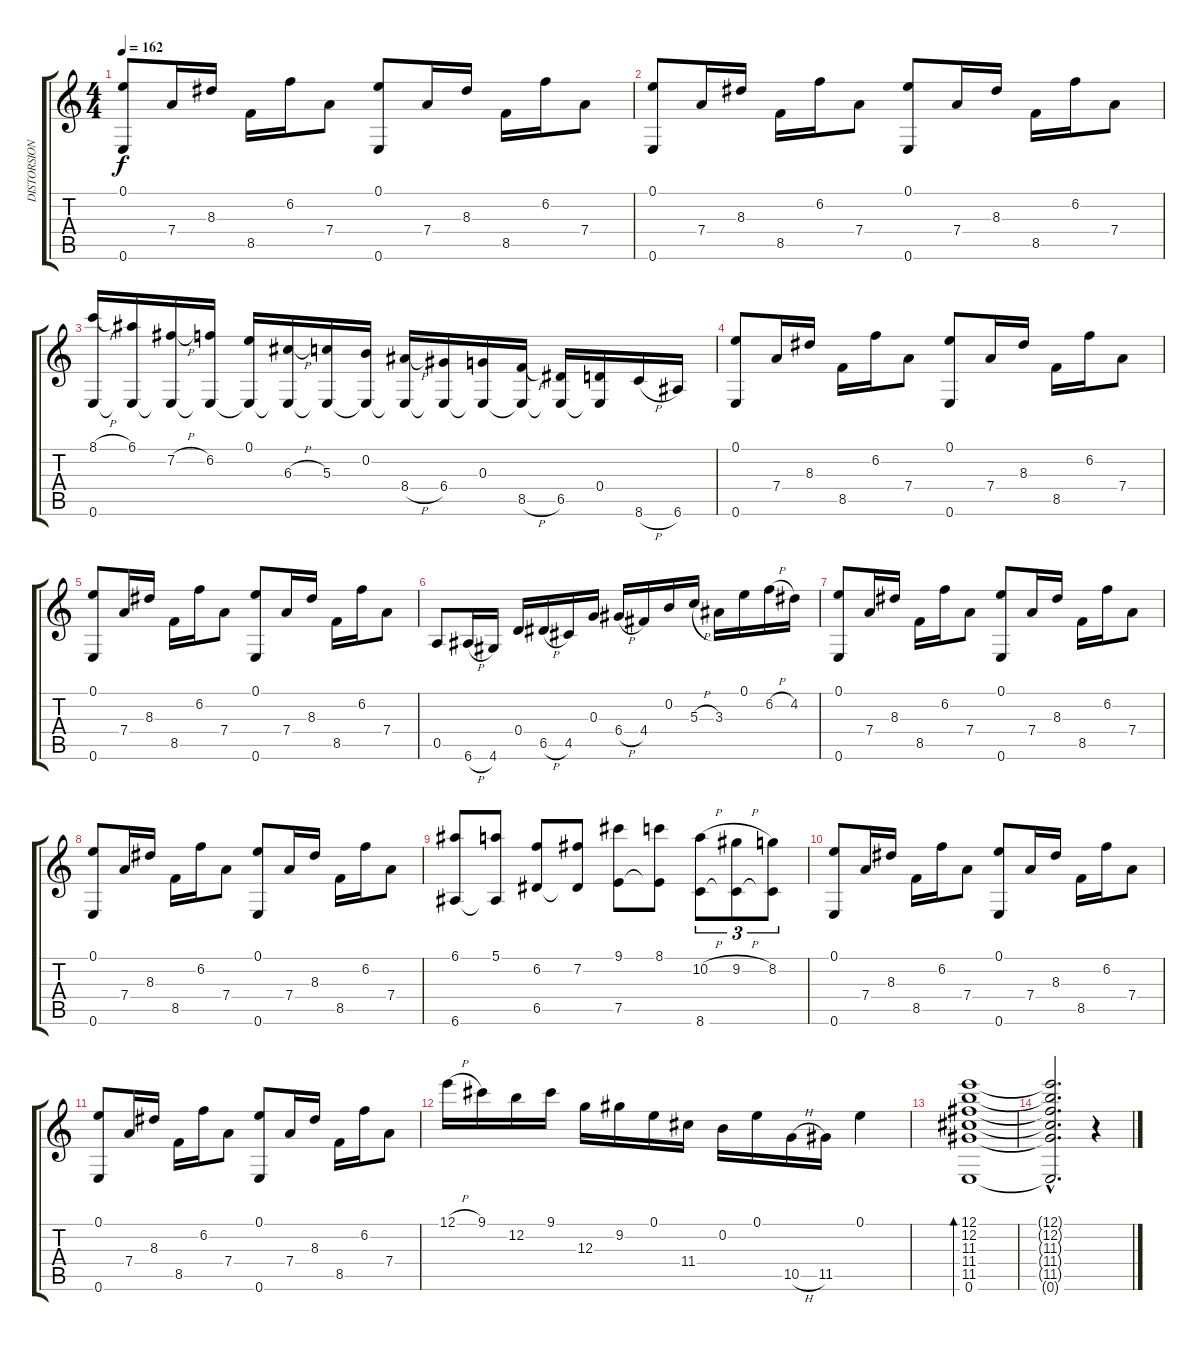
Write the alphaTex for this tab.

\track ("DISTORSION" "DISTORSION") {instrument distortionguitar}
\staff {score tabs}
\tuning (E4 B3 G3 D3 A2 E2) {hide}
\ts (4 4)
\tempo 162
\clef g2
\ks c
(0.1 0.6).8{dy f instrument distortionguitar} 7.4.16 8.3.16 8.5.16 6.2.16 7.4.8 (0.1 0.6).8 7.4.16 8.3.16 8.5.16 6.2.16 7.4.8 |
(0.1 0.6).8 7.4.16 8.3.16 8.5.16 6.2.16 7.4.8 (0.1 0.6).8 7.4.16 8.3.16 8.5.16 6.2.16 7.4.8 |
(8.1{h} 0.6).16 (6.1 0.6{t}).16 (7.2{h} 0.6{t}).16 (6.2 0.6{t}).16 (0.1 0.6{t}).16 (6.3{h} 0.6{t}).16 (5.3 0.6{t}).16 (0.2 0.6{t}).16 (8.4{h} 0.6{t}).16 (6.4 0.6{t}).16 (0.3 0.6{t}).16 (8.5{h} 0.6{t}).16 (6.5 0.6{t}).16 (0.4 0.6{t}).16 8.6{h}.16 6.6.16 |
(0.1 0.6).8 7.4.16 8.3.16 8.5.16 6.2.16 7.4.8 (0.1 0.6).8 7.4.16 8.3.16 8.5.16 6.2.16 7.4.8 |
(0.1 0.6).8 7.4.16 8.3.16 8.5.16 6.2.16 7.4.8 (0.1 0.6).8 7.4.16 8.3.16 8.5.16 6.2.16 7.4.8 |
0.5.8 6.6{h}.16 4.6.16 0.4.16 6.5{h}.16 4.5.16 0.3.16 6.4{h}.16 4.4.16 0.2.16 5.3{h}.16 3.3.16 0.1.16 6.2{h}.16 4.2.16 |
(0.1 0.6).8 7.4.16 8.3.16 8.5.16 6.2.16 7.4.8 (0.1 0.6).8 7.4.16 8.3.16 8.5.16 6.2.16 7.4.8 |
(0.1 0.6).8 7.4.16 8.3.16 8.5.16 6.2.16 7.4.8 (0.1 0.6).8 7.4.16 8.3.16 8.5.16 6.2.16 7.4.8 |
(6.1 6.6).8 (5.1 6.6{t}).8 (6.2 6.5).8 (7.2 6.5{t}).8 (9.1 7.5).8 (8.1 7.5{t}).8 (10.2{h} 8.6).8{tu (3 2)} (9.2{h} 8.6{t}).8{tu (3 2)} (8.2 8.6{t}).8{tu (3 2)} |
(0.1 0.6).8 7.4.16 8.3.16 8.5.16 6.2.16 7.4.8 (0.1 0.6).8 7.4.16 8.3.16 8.5.16 6.2.16 7.4.8 |
(0.1 0.6).8 7.4.16 8.3.16 8.5.16 6.2.16 7.4.8 (0.1 0.6).8 7.4.16 8.3.16 8.5.16 6.2.16 7.4.8 |
12.1{h}.16 9.1.16 12.2.16 9.1.16 12.3.16 9.2.16 0.1.16 11.4.16 0.2.16 0.1.16 10.5{h}.16 11.5.16 0.1.4 |
(12.1 12.2 11.3 11.4 11.5 0.6).1{bd 480} |
(12.1{hac t} 12.2{hac t} 11.3{hac t} 11.4{hac t} 11.5{hac t} 0.6{hac t}).2{d} r.4
